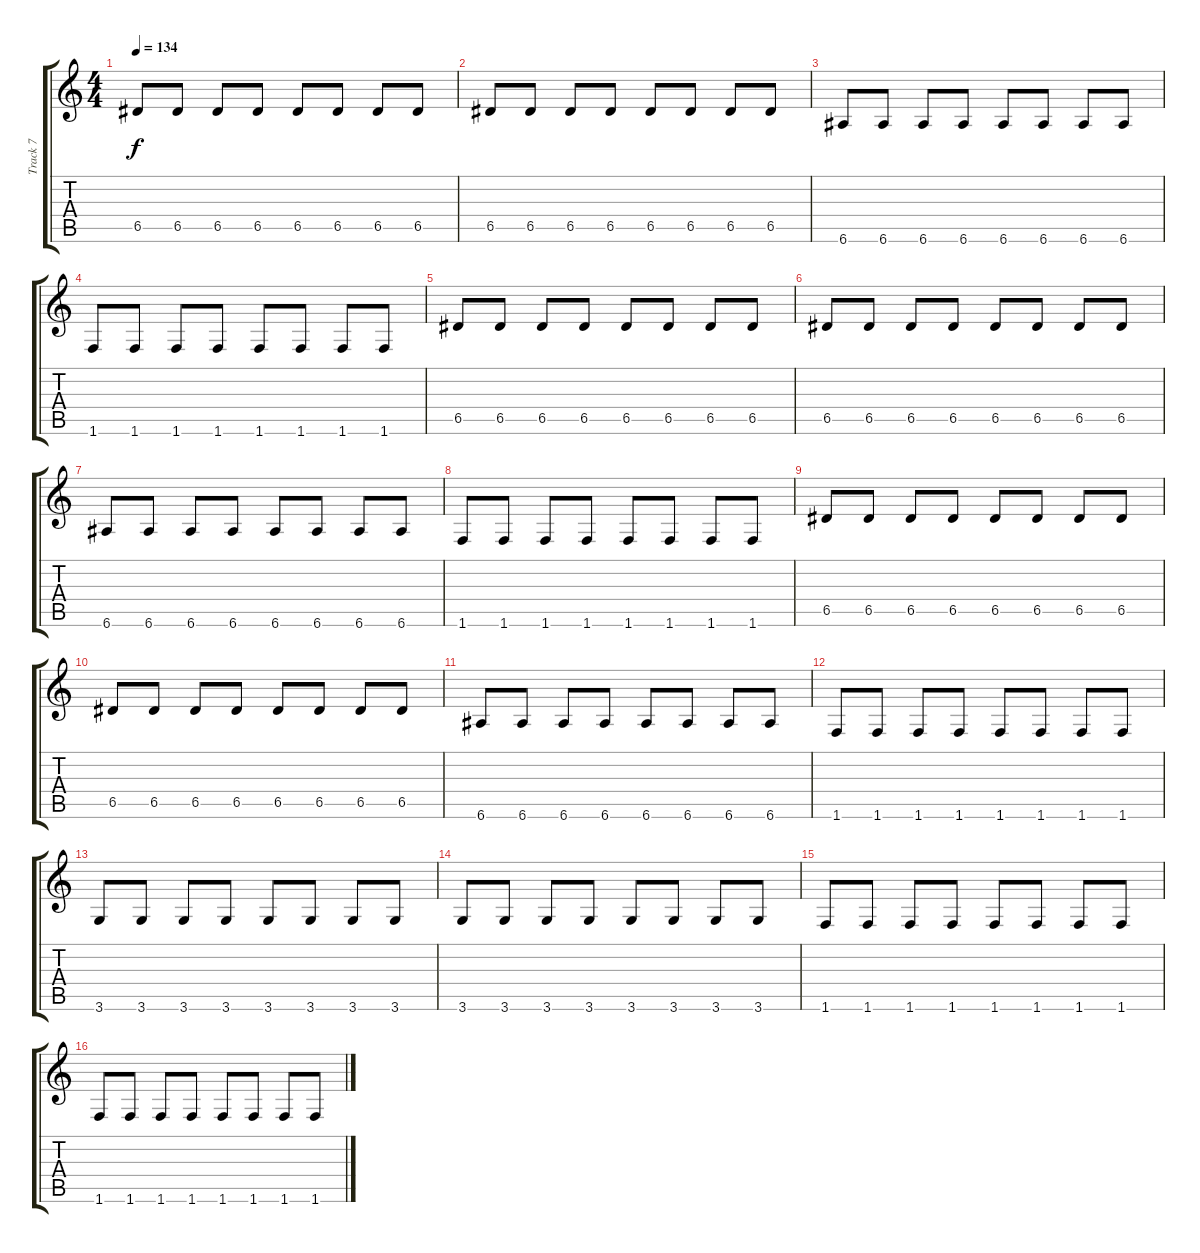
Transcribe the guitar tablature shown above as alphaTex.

\track ("Track 7" "Track 7") {instrument electricbassfinger}
\staff {score tabs}
\tuning (E4 B3 G3 D3 A2 E2) {hide}
\ts (4 4)
\tempo 134
\clef g2
\ks c
6.5.8{dy f} 6.5.8 6.5.8 6.5.8 6.5.8 6.5.8 6.5.8 6.5.8 |
6.5.8 6.5.8 6.5.8 6.5.8 6.5.8 6.5.8 6.5.8 6.5.8 |
6.6.8 6.6.8 6.6.8 6.6.8 6.6.8 6.6.8 6.6.8 6.6.8 |
1.6.8 1.6.8 1.6.8 1.6.8 1.6.8 1.6.8 1.6.8 1.6.8 |
6.5.8 6.5.8 6.5.8 6.5.8 6.5.8 6.5.8 6.5.8 6.5.8 |
6.5.8 6.5.8 6.5.8 6.5.8 6.5.8 6.5.8 6.5.8 6.5.8 |
6.6.8 6.6.8 6.6.8 6.6.8 6.6.8 6.6.8 6.6.8 6.6.8 |
1.6.8 1.6.8 1.6.8 1.6.8 1.6.8 1.6.8 1.6.8 1.6.8 |
6.5.8 6.5.8 6.5.8 6.5.8 6.5.8 6.5.8 6.5.8 6.5.8 |
6.5.8 6.5.8 6.5.8 6.5.8 6.5.8 6.5.8 6.5.8 6.5.8 |
6.6.8 6.6.8 6.6.8 6.6.8 6.6.8 6.6.8 6.6.8 6.6.8 |
1.6.8 1.6.8 1.6.8 1.6.8 1.6.8 1.6.8 1.6.8 1.6.8 |
3.6.8 3.6.8 3.6.8 3.6.8 3.6.8 3.6.8 3.6.8 3.6.8 |
3.6.8 3.6.8 3.6.8 3.6.8 3.6.8 3.6.8 3.6.8 3.6.8 |
1.6.8 1.6.8 1.6.8 1.6.8 1.6.8 1.6.8 1.6.8 1.6.8 |
1.6.8 1.6.8 1.6.8 1.6.8 1.6.8 1.6.8 1.6.8 1.6.8
